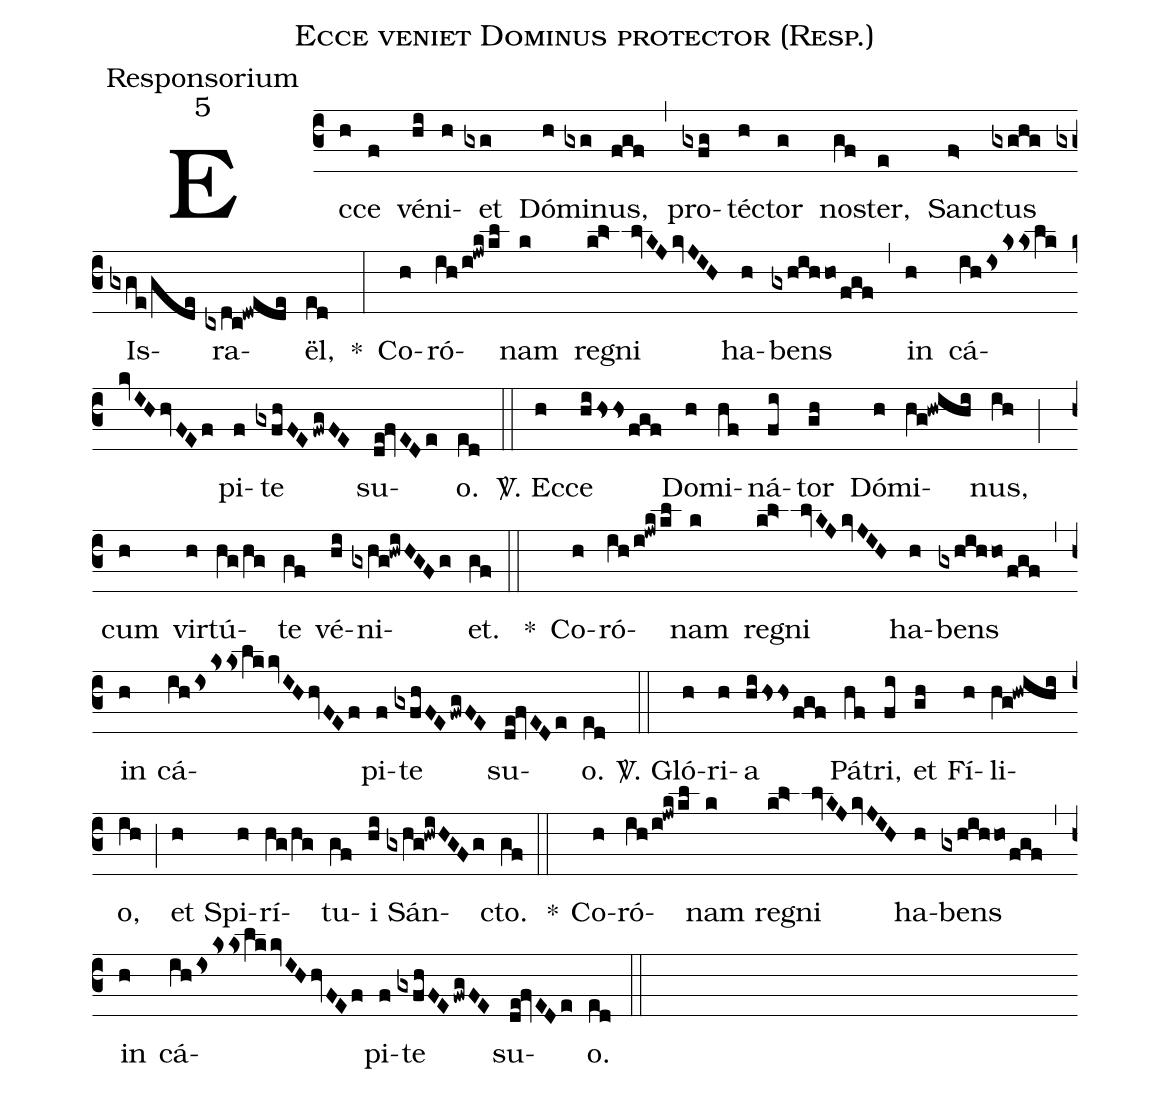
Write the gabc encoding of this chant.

name:Ecce veniet Dominus protector (Resp.);
office-part:Responsorium;
mode:5;
%%
(c3)Ec(h)ce(f) vé(hi)ni(h)et(gxg) Dó(h)mi(gxg)nus,(fgf) (,) pro(gxfg)téc(h)tor(g) no(gf)ster,(e) Sanc(f>)tus(gxghg) Is(gxge/gde)ra(cxdc!dwede)ël,(ed) *(:) Co(h)ró(ih/i!jwkkl)nam(k) re(kl>)gni(lvKJkvJIH) ha(h)bens(gxhihho/fgf) (,) in(h) cá(ih/isksslkkvIHhvFEf)pi(f)te(gxfhFE/fwgFE) su(de!fvEDe)o.(ed) (::)

<sp>V/</sp>. Ec(h)ce(hi/hssfgf) Do(h)mi(hf)ná(fi)tor(gh) Dó(h)mi(hg!hwihi)nus,(ih) (;) cum(h) vir(h)tú(hg/hg)te(gf) vé(hi)ni(gxhg!hwiHGFg)et.(gf) (::)
*() Co(h)ró(ih/i!jwkkl)nam(k) re(kl>)gni(lvKJkvJIH) ha(h)bens(gxhihho/fgf) (,) in(h) cá(ih/isksslkkvIHhvFEf)pi(f)te(gxfhFE/fwgFE) su(de!fvEDe)o.(ed) (::)

<sp>V/</sp>. Gló(h)ri(h)a(hi/hss/fgf) Pá(hf)tri,(fi) et(gh) Fí(h)li(hg!hwihi)o,(ih) (;) et(h) Spi(h)rí(hg/hg)tu(gf)i(hi) Sán(gxhg!hwiHGFg)cto.(gf) (::)
*() Co(h)ró(ih/i!jwkkl)nam(k) re(kl>)gni(lvKJkvJIH) ha(h)bens(gxhihho/fgf) (,) in(h) cá(ih/isksslkkvIHhvFEf)pi(f)te(gxfhFE/fwgFE) su(de!fvEDe)o.(ed) (::)
